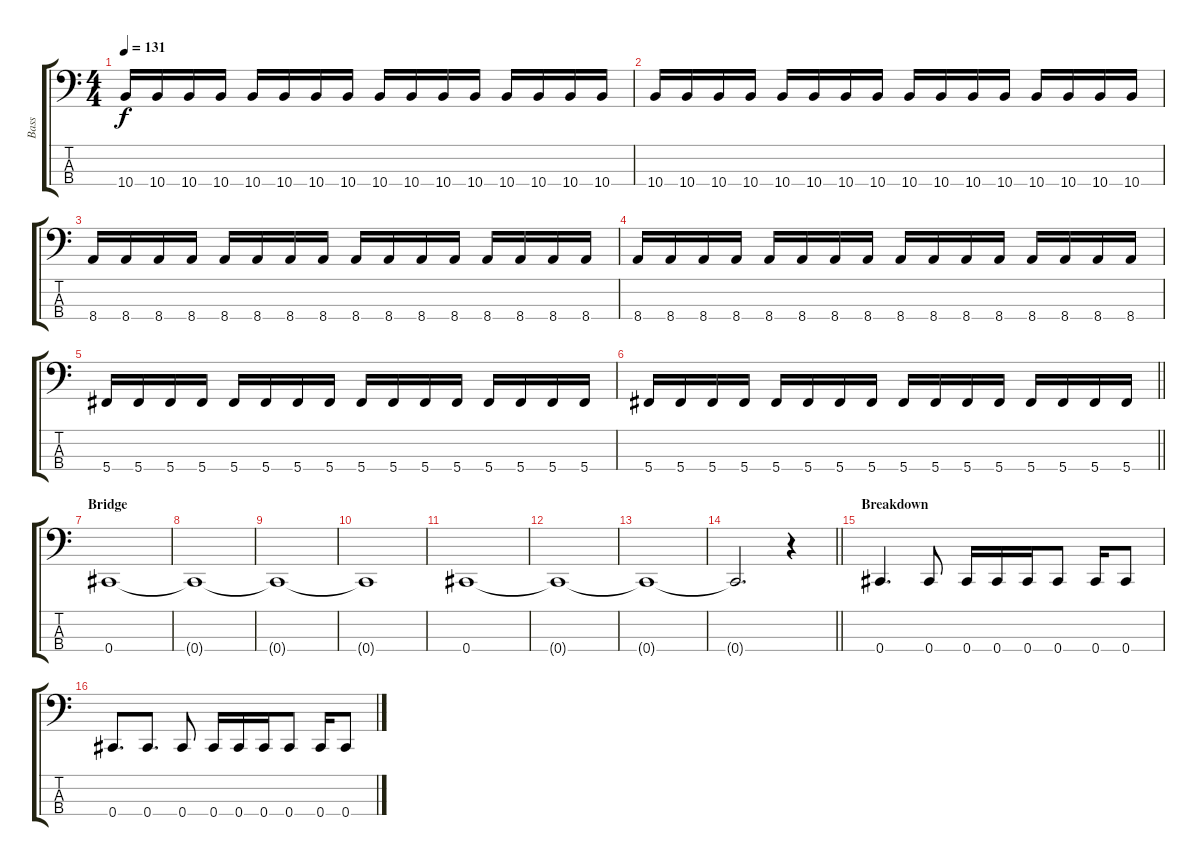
\track ("Bass" "Bass") {instrument electricbasspick}
\staff {score tabs}
\tuning (Gb2 Db2 Ab1 Db1) {hide}
\ts (4 4)
\tempo 131
\clef f4
\ks c
10.4.16{dy f} 10.4.16 10.4.16 10.4.16 10.4.16 10.4.16 10.4.16 10.4.16 10.4.16 10.4.16 10.4.16 10.4.16 10.4.16 10.4.16 10.4.16 10.4.16 |
10.4.16 10.4.16 10.4.16 10.4.16 10.4.16 10.4.16 10.4.16 10.4.16 10.4.16 10.4.16 10.4.16 10.4.16 10.4.16 10.4.16 10.4.16 10.4.16 |
8.4.16 8.4.16 8.4.16 8.4.16 8.4.16 8.4.16 8.4.16 8.4.16 8.4.16 8.4.16 8.4.16 8.4.16 8.4.16 8.4.16 8.4.16 8.4.16 |
8.4.16 8.4.16 8.4.16 8.4.16 8.4.16 8.4.16 8.4.16 8.4.16 8.4.16 8.4.16 8.4.16 8.4.16 8.4.16 8.4.16 8.4.16 8.4.16 |
5.4.16 5.4.16 5.4.16 5.4.16 5.4.16 5.4.16 5.4.16 5.4.16 5.4.16 5.4.16 5.4.16 5.4.16 5.4.16 5.4.16 5.4.16 5.4.16 |
\barLineRight lightlight
5.4.16 5.4.16 5.4.16 5.4.16 5.4.16 5.4.16 5.4.16 5.4.16 5.4.16 5.4.16 5.4.16 5.4.16 5.4.16 5.4.16 5.4.16 5.4.16 |
\section ("" "Bridge")
0.4.1 |
0.4{t}.1 |
0.4{t}.1 |
0.4{t}.1 |
0.4.1 |
0.4{t}.1 |
0.4{t}.1 |
\barLineRight lightlight
0.4{t}.2{d} r.4 |
\section ("" "Breakdown")
0.4.4{d} 0.4.8 0.4.16 0.4.16 0.4.16 0.4.8 0.4.16 0.4.8 |
0.4.8{d} 0.4.8{d} 0.4.8 0.4.16 0.4.16 0.4.16 0.4.8 0.4.16 0.4.8
